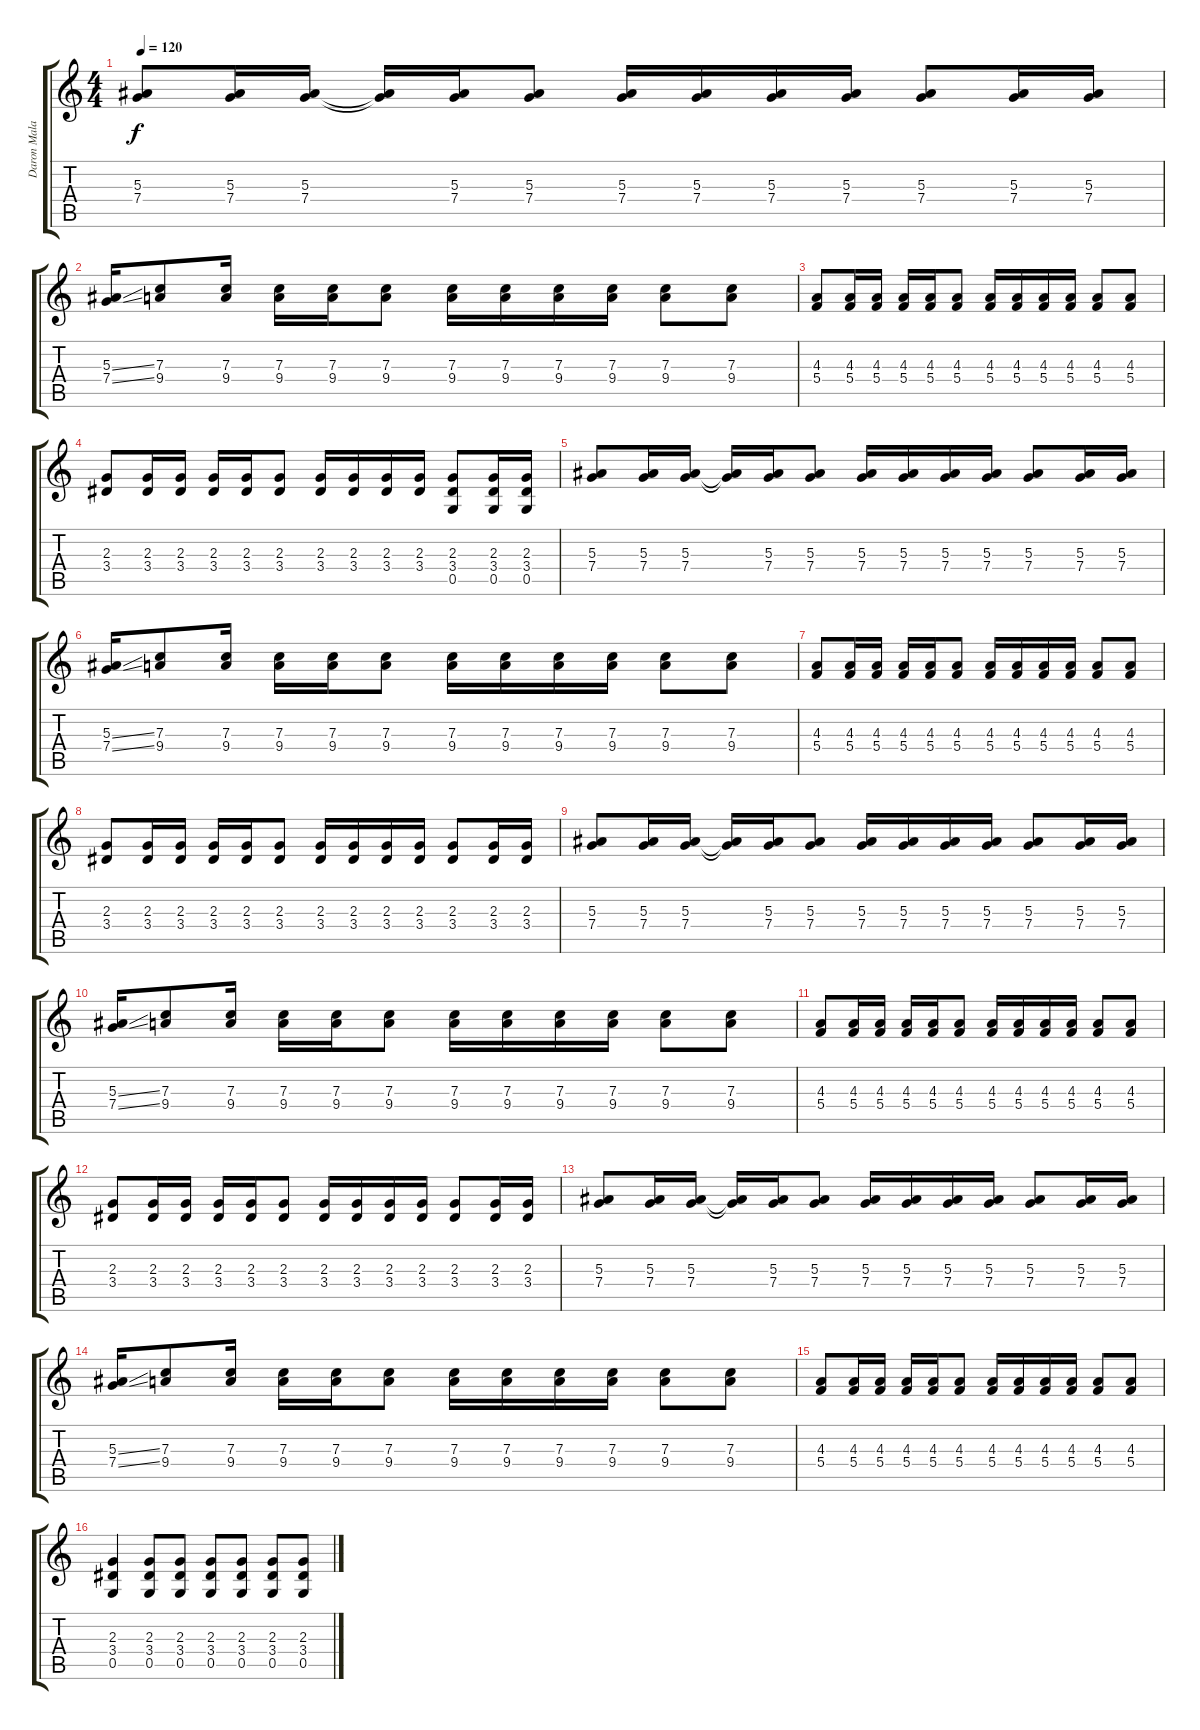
\track ("Daron Malakian (Acoustic)" "Daron Mala") {instrument acousticguitarsteel}
\staff {score tabs}
\tuning (D4 A3 F3 C3 G2 C2) {hide}
\ts (4 4)
\tempo 120
\clef g2
\ks c
(5.3 7.4).8{dy f instrument acousticguitarsteel} (5.3 7.4).16 (5.3 7.4).16 (5.3{t} 7.4{t}).16 (5.3 7.4).16 (5.3 7.4).8 (5.3 7.4).16 (5.3 7.4).16 (5.3 7.4).16 (5.3 7.4).16 (5.3 7.4).8 (5.3 7.4).16 (5.3 7.4).16 |
(5.3{ss} 7.4{ss}).16 (7.3 9.4).8 (7.3 9.4).16 (7.3 9.4).16 (7.3 9.4).16 (7.3 9.4).8 (7.3 9.4).16 (7.3 9.4).16 (7.3 9.4).16 (7.3 9.4).16 (7.3 9.4).8 (7.3 9.4).8 |
(4.3 5.4).8 (4.3 5.4).16 (4.3 5.4).16 (4.3 5.4).16 (4.3 5.4).16 (4.3 5.4).8 (4.3 5.4).16 (4.3 5.4).16 (4.3 5.4).16 (4.3 5.4).16 (4.3 5.4).8 (4.3 5.4).8 |
(2.3 3.4).8 (2.3 3.4).16 (2.3 3.4).16 (2.3 3.4).16 (2.3 3.4).16 (2.3 3.4).8 (2.3 3.4).16 (2.3 3.4).16 (2.3 3.4).16 (2.3 3.4).16 (2.3 3.4 0.5).8 (2.3 3.4 0.5).16 (2.3 3.4 0.5).16 |
(5.3 7.4).8 (5.3 7.4).16 (5.3 7.4).16 (5.3{t} 7.4{t}).16 (5.3 7.4).16 (5.3 7.4).8 (5.3 7.4).16 (5.3 7.4).16 (5.3 7.4).16 (5.3 7.4).16 (5.3 7.4).8 (5.3 7.4).16 (5.3 7.4).16 |
(5.3{ss} 7.4{ss}).16 (7.3 9.4).8 (7.3 9.4).16 (7.3 9.4).16 (7.3 9.4).16 (7.3 9.4).8 (7.3 9.4).16 (7.3 9.4).16 (7.3 9.4).16 (7.3 9.4).16 (7.3 9.4).8 (7.3 9.4).8 |
(4.3 5.4).8 (4.3 5.4).16 (4.3 5.4).16 (4.3 5.4).16 (4.3 5.4).16 (4.3 5.4).8 (4.3 5.4).16 (4.3 5.4).16 (4.3 5.4).16 (4.3 5.4).16 (4.3 5.4).8 (4.3 5.4).8 |
(2.3 3.4).8 (2.3 3.4).16 (2.3 3.4).16 (2.3 3.4).16 (2.3 3.4).16 (2.3 3.4).8 (2.3 3.4).16 (2.3 3.4).16 (2.3 3.4).16 (2.3 3.4).16 (2.3 3.4).8 (2.3 3.4).16 (2.3 3.4).16 |
(5.3 7.4).8 (5.3 7.4).16 (5.3 7.4).16 (5.3{t} 7.4{t}).16 (5.3 7.4).16 (5.3 7.4).8 (5.3 7.4).16 (5.3 7.4).16 (5.3 7.4).16 (5.3 7.4).16 (5.3 7.4).8 (5.3 7.4).16 (5.3 7.4).16 |
(5.3{ss} 7.4{ss}).16 (7.3 9.4).8 (7.3 9.4).16 (7.3 9.4).16 (7.3 9.4).16 (7.3 9.4).8 (7.3 9.4).16 (7.3 9.4).16 (7.3 9.4).16 (7.3 9.4).16 (7.3 9.4).8 (7.3 9.4).8 |
(4.3 5.4).8 (4.3 5.4).16 (4.3 5.4).16 (4.3 5.4).16 (4.3 5.4).16 (4.3 5.4).8 (4.3 5.4).16 (4.3 5.4).16 (4.3 5.4).16 (4.3 5.4).16 (4.3 5.4).8 (4.3 5.4).8 |
(2.3 3.4).8 (2.3 3.4).16 (2.3 3.4).16 (2.3 3.4).16 (2.3 3.4).16 (2.3 3.4).8 (2.3 3.4).16 (2.3 3.4).16 (2.3 3.4).16 (2.3 3.4).16 (2.3 3.4).8 (2.3 3.4).16 (2.3 3.4).16 |
(5.3 7.4).8 (5.3 7.4).16 (5.3 7.4).16 (5.3{t} 7.4{t}).16 (5.3 7.4).16 (5.3 7.4).8 (5.3 7.4).16 (5.3 7.4).16 (5.3 7.4).16 (5.3 7.4).16 (5.3 7.4).8 (5.3 7.4).16 (5.3 7.4).16 |
(5.3{ss} 7.4{ss}).16 (7.3 9.4).8 (7.3 9.4).16 (7.3 9.4).16 (7.3 9.4).16 (7.3 9.4).8 (7.3 9.4).16 (7.3 9.4).16 (7.3 9.4).16 (7.3 9.4).16 (7.3 9.4).8 (7.3 9.4).8 |
(4.3 5.4).8 (4.3 5.4).16 (4.3 5.4).16 (4.3 5.4).16 (4.3 5.4).16 (4.3 5.4).8 (4.3 5.4).16 (4.3 5.4).16 (4.3 5.4).16 (4.3 5.4).16 (4.3 5.4).8 (4.3 5.4).8 |
(2.3 3.4 0.5).4 (2.3 3.4 0.5).8 (2.3 3.4 0.5).8 (2.3 3.4 0.5).8 (2.3 3.4 0.5).8 (2.3 3.4 0.5).8 (2.3 3.4 0.5).8
